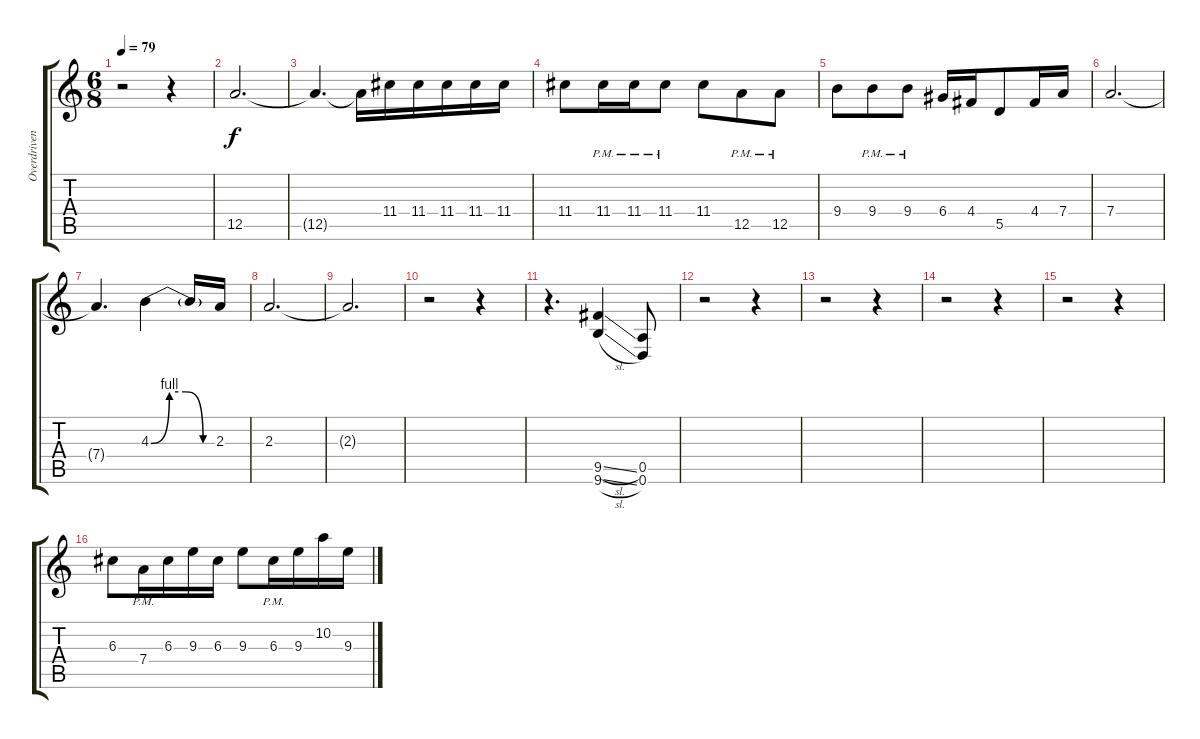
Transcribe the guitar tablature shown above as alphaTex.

\track ("Overdriven Guitar II" "Overdriven") {instrument overdrivenguitar}
\staff {score tabs}
\tuning (E4 B3 G3 D3 A2 D2) {hide}
\ts (6 8)
\tempo 79
\clef g2
\ks c
r.2{dy f} r.4 |
12.5.2{d} |
12.5{t}.4{d} 12.5{t}.16 11.4.16 11.4.16 11.4.16 11.4.16 11.4.16 |
11.4.8 11.4{pm}.16 11.4{pm}.16 11.4{pm}.8 11.4.8 12.5{pm}.8 12.5{pm}.8 |
9.4.8 9.4{pm}.8 9.4{pm}.8 6.4.16 4.4.16 5.5.8 4.4.16 7.4.16 |
7.4.2{d} |
7.4{t}.4{d} 4.3{be (custom 0 0 17 4 32 4 48 0 60 0)}.4 4.3{t}.16 2.3.16 |
2.3.2{d} |
2.3{t}.2{d} |
r.2 r.4 |
r.4{d} (9.5{sl} 9.6{sl}).4 (0.5 0.6).8 |
r.2 r.4 |
r.2 r.4 |
r.2 r.4 |
r.2 r.4 |
6.3.8 7.4{pm}.16 6.3.16 9.3.16 6.3.16 9.3.8 6.3{pm}.16 9.3.16 10.2.16 9.3.16
